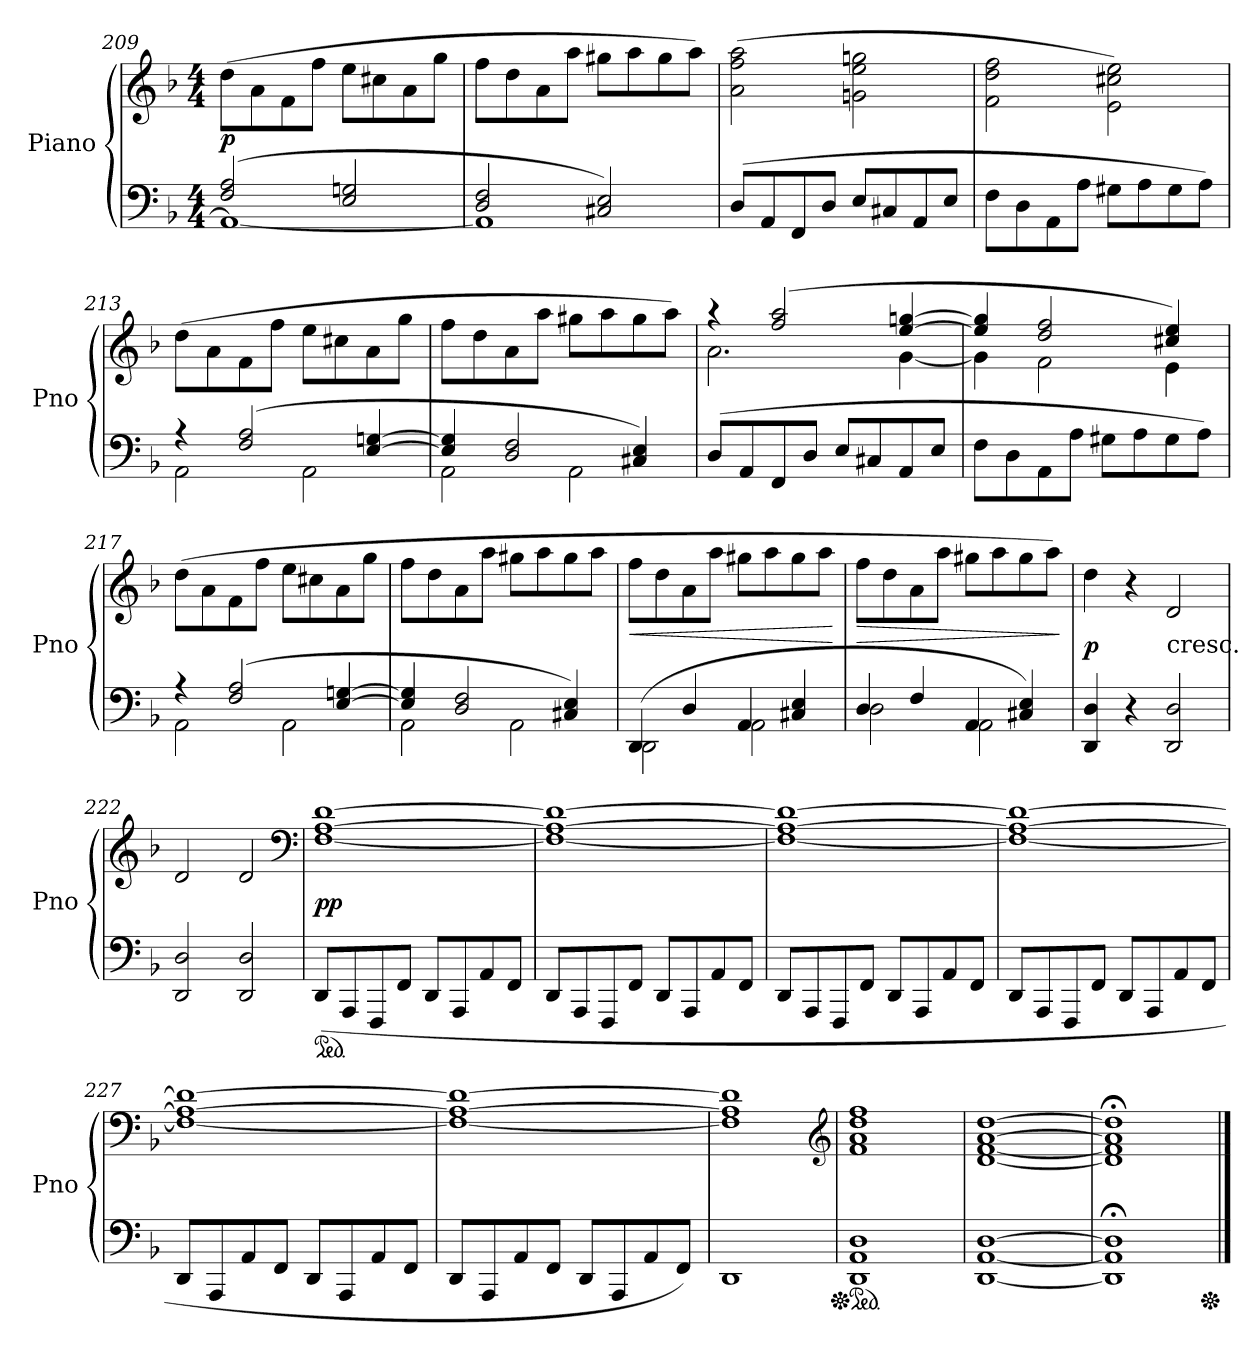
**kern	**kern	**dynam
*part1	*part1	*part1
*staff2	*staff1	*staff1/2
*I"Piano	*	*
*I'Pno	*	*
*clefF4	*clefG2	*
*k[b-]	*k[b-]	*
*d:	*d:	*
*M4/4	*M4/4	*
=209	=209	=209
*^	*	*
(2F 2A	1AA_	(8ddL	p
.	.	8a	.
.	.	8f	.
.	.	8ffJ	.
2E 2Gn	.	8eeL	.
.	.	8cc#X	.
.	.	8a	.
.	.	8ggJ	.
=210	=210	=210	=210
2D 2F	1AA]	8ffL	.
.	.	8dd	.
.	.	8a	.
.	.	8aaJ	.
2C#X 2E)	.	8gg#XL	.
.	.	8aa	.
.	.	8gg#	.
.	.	8aaJ)	.
*v	*v	*	*
=211	=211	=211
(>8DL	(2a 2ff 2aa	.
8AA	.	.
8FF	.	.
8DJ	.	.
8EL	2gn 2ee 2ggn	.
8C#X	.	.
8AA	.	.
8EJ	.	.
=212	=212	=212
8FL	2f 2dd 2ff	.
8D	.	.
8AA	.	.
8AJ	.	.
8G#XL	2e\ 2cc#X\ 2ee\)	.
8A	.	.
8G#	.	.
8AJ)	.	.
=213	=213	=213
*^	*	*
4r	2AA	(8ddL	.
.	.	8a	.
(2F 2A	.	8f	.
.	.	8ffJ	.
.	2AA	8eeL	.
.	.	8cc#X	.
[4E [4Gn	.	8a	.
.	.	8ggJ	.
=214	=214	=214	=214
4E] 4G]	2AA	8ffL	.
.	.	8dd	.
2D 2F	.	8a	.
.	.	8aaJ	.
.	2AA	8gg#XL	.
.	.	8aa	.
4C#X 4E)	.	8gg#	.
.	.	8aaJ)	.
*v	*v	*	*
=215	=215	=215
*	*^	*
(>8DL	4r	2.a	.
8AA	.	.	.
8FF	(2ff 2aa	.	.
8DJ	.	.	.
8EL	.	.	.
8C#X	.	.	.
8AA	[4ee [4ggn	[4g	.
8EJ	.	.	.
=216	=216	=216	=216
8FL	4ee] 4gg]	4g]	.
8D	.	.	.
8AA	2dd 2ff	2f	.
8AJ	.	.	.
8G#XL	.	.	.
8A	.	.	.
8G#	4cc#X 4ee)	4e	.
8AJ)	.	.	.
*	*v	*v	*
=217	=217	=217
*^	*	*
4r	2AA	(8ddL	.
.	.	8a	.
(2F 2A	.	8f	.
.	.	8ffJ	.
.	2AA	8eeL	.
.	.	8cc#X	.
[4E [4Gn	.	8a	.
.	.	8ggJ	.
=218	=218	=218	=218
4E] 4G]	2AA	8ffL	.
.	.	8dd	.
2D 2F	.	8a	.
.	.	8aaJ	.
.	2AA	8gg#XL	.
.	.	8aa	.
4C#X 4E)	.	8gg#	.
.	.	8aaJ	.
=219	=219	=219	=219
(4DD	2DD	8ffL	<
.	.	8dd	.
4D	.	8a	.
.	.	8aaJ	.
4AA	2AA	8gg#XL	.
.	.	8aa	.
4C#X 4E	.	8gg#	.
.	.	8aaJ	.
*v	*v	*	*
.	.	[
=220	=220	=220
*^	*	*
4D	2D	8ffL	>
.	.	8dd	.
4F	.	8a	.
.	.	8aaJ	.
4AA	2AA	8gg#XL	.
.	.	8aa	.
4C#X 4E)	.	8gg#	.
.	.	8aaJ)	.
*v	*v	*	*
.	.	]
=221	=221	=221
4DD 4D	4dd	p
4r	4r	.
!	!LO:TX:c:t=cresc.	!
2DD 2D	2d	.
=222	=222	=222
2DD 2D	2d	.
2DD 2D	2d	.
*	*clefF4	*
=223	=223	=223
*ped	*	*
(8DDL	[1F [1A [1d	pp
8AAA	.	.
8FFF	.	.
8FFJ	.	.
8DDL	.	.
8AAA	.	.
8AA	.	.
8FFJ	.	.
=224	=224	=224
8DDL	1F_ 1A_ 1d_	.
8AAA	.	.
8FFF	.	.
8FFJ	.	.
8DDL	.	.
8AAA	.	.
8AA	.	.
8FFJ	.	.
=225	=225	=225
8DDL	1F_ 1A_ 1d_	.
8AAA	.	.
8FFF	.	.
8FFJ	.	.
8DDL	.	.
8AAA	.	.
8AA	.	.
8FFJ	.	.
=226	=226	=226
8DDL	1F_ 1A_ 1d_	.
8AAA	.	.
8FFF	.	.
8FFJ	.	.
8DDL	.	.
8AAA	.	.
8AA	.	.
8FFJ	.	.
=227	=227	=227
8DDL	1F_ 1A_ 1d_	.
8AAA	.	.
8AA	.	.
8FFJ	.	.
8DDL	.	.
8AAA	.	.
8AA	.	.
8FFJ	.	.
=228	=228	=228
8DDL	1F_ 1A_ 1d_	.
8AAA	.	.
8AA	.	.
8FFJ	.	.
8DDL	.	.
8AAA	.	.
8AA	.	.
8FFJ)	.	.
=229	=229	=229
1DD	1F] 1A] 1d]	.
*	*clefG2	*
=230	=230	=230
*Xped	*	*
*ped	*	*
1DD 1AA 1D	1f 1a 1dd 1ff	.
=231	=231	=231
[1DD [1AA [1D	[1d [1f [1a [1dd	.
=232	=232	=232
1DD];< 1AA];< 1D];<	1d];< 1f];< 1a];< 1dd];<	.
*Xped	*	*
==	==	==
*-	*-	*-
